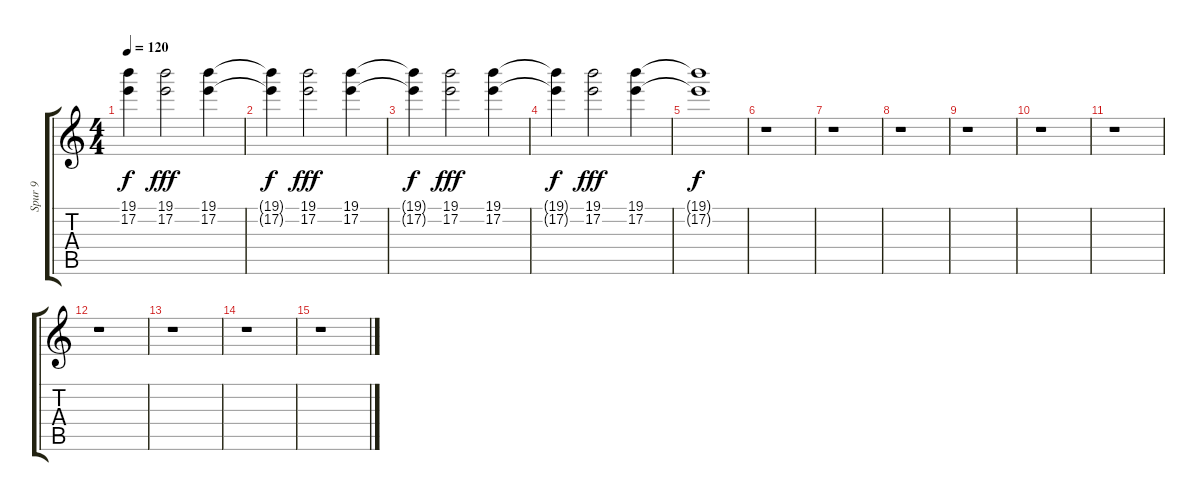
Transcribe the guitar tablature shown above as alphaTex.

\track ("Spur 9" "Spur 9") {instrument electricguitarclean}
\staff {score tabs}
\tuning (E4 B3 G3 D3 A2 E2) {hide}
\ts (4 4)
\tempo 120
\clef g2
\ks c
(19.1{t} 17.2{t}).4{dy f} (19.1 17.2).2{dy fff} (19.1 17.2).4 |
(19.1{t} 17.2{t}).4{dy f} (19.1 17.2).2{dy fff} (19.1 17.2).4 |
(19.1{t} 17.2{t}).4{dy f} (19.1 17.2).2{dy fff} (19.1 17.2).4 |
(19.1{t} 17.2{t}).4{dy f} (19.1 17.2).2{dy fff} (19.1 17.2).4 |
(19.1{t} 17.2{t}).1{dy f} |
r.1 |
r.1 |
r.1 |
r.1 |
r.1 |
r.1 |
r.1 |
r.1 |
r.1 |
r.1
